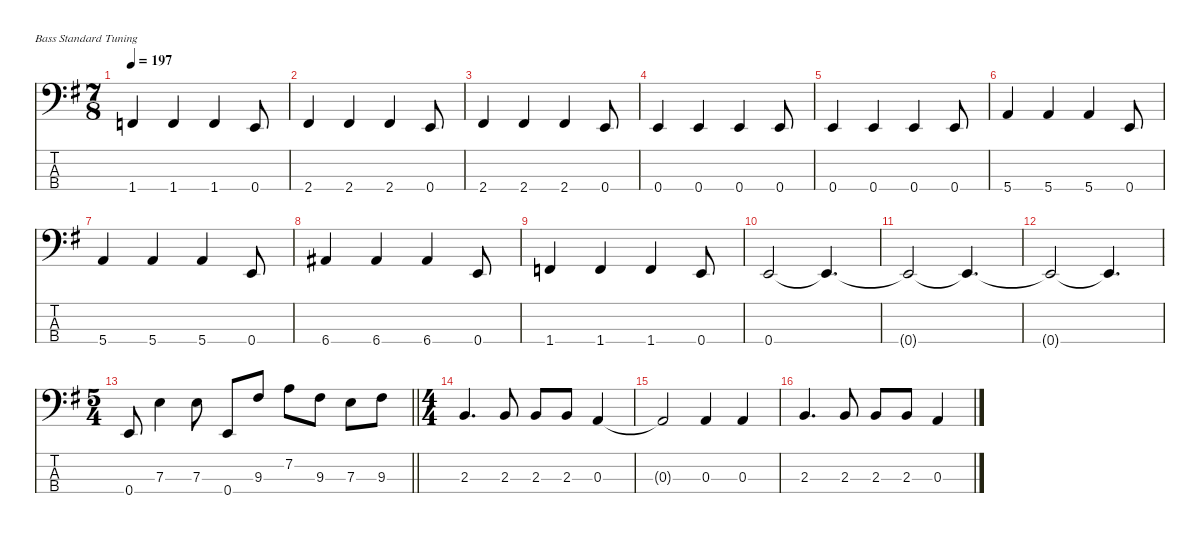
\defaultSystemsLayout 4
\hideDynamics
\bracketExtendMode nobrackets
\singleTrackTrackNamePolicy hidden
\multiTrackTrackNamePolicy hidden
\firstSystemTrackNameMode fullname
\firstSystemTrackNameOrientation horizontal
\otherSystemsTrackNameOrientation horizontal
\track ("Bass" "el.bs.") {defaultSystemsLayout 4 instrument electricbassfinger}
\staff {score tabs}
\tuning (G2 D2 A1 E1)
\ts (7 8)
\tempo 197
\clef f4
\ks eminor
1.4{acc forcenatural}.4{dy f beam Up} 1.4{acc forcenatural}.4{beam Up} 1.4{acc forcenatural}.4{beam Up} 0.4{acc forcenatural}.8{beam Up} |
2.4{acc #}.4{beam Up} 2.4{acc #}.4{beam Up} 2.4{acc #}.4{beam Up} 0.4{acc forcenatural}.8{beam Up} |
2.4{acc #}.4{beam Up} 2.4{acc #}.4{beam Up} 2.4{acc #}.4{beam Up} 0.4{acc forcenatural}.8{beam Up} |
0.4{acc forcenatural}.4{beam Up} 0.4{acc forcenatural}.4{beam Up} 0.4{acc forcenatural}.4{beam Up} 0.4{acc forcenatural}.8{beam Up} |
0.4{acc forcenatural}.4{beam Up} 0.4{acc forcenatural}.4{beam Up} 0.4{acc forcenatural}.4{beam Up} 0.4{acc forcenatural}.8{beam Up} |
5.4{acc forcenatural}.4{beam Up} 5.4{acc forcenatural}.4{beam Up} 5.4{acc forcenatural}.4{beam Up} 0.4{acc forcenatural}.8{beam Up} |
5.4{acc forcenatural}.4{beam Up} 5.4{acc forcenatural}.4{beam Up} 5.4{acc forcenatural}.4{beam Up} 0.4{acc forcenatural}.8{beam Up} |
6.4{acc #}.4{beam Up} 6.4{acc #}.4{beam Up} 6.4{acc #}.4{beam Up} 0.4{acc forcenatural}.8{beam Up} |
1.4{acc forcenatural}.4{beam Up} 1.4{acc forcenatural}.4{beam Up} 1.4{acc forcenatural}.4{beam Up} 0.4{acc forcenatural}.8{beam Up} |
0.4{acc forcenatural}.2{beam Up} 0.4{t acc forcenatural}.4{d beam Up} |
0.4{t acc forcenatural}.2{beam Up} 0.4{t acc forcenatural}.4{d beam Up} |
0.4{t acc forcenatural}.2{beam Up} 0.4{t acc forcenatural}.4{d beam Up} |
\ts (5 4)
\beaming (8 2 2 3)
\barLineRight lightlight
0.4{acc forcenatural}.8{beam Up} 7.3{acc forcenatural}.4{beam Down} 7.3{acc forcenatural}.8{beam Down} 0.4{acc forcenatural}.8{beam Up} 9.3{acc #}.8{beam Up beam split} 7.2{acc forcenatural}.8{beam Down beam merge} 9.3{acc #}.8{beam Down beam split} 7.3{acc forcenatural}.8{beam Down beam merge} 9.3{acc #}.8{beam Down} |
\ts (4 4)
\beaming (8 2 2 2 2)
2.3{acc forcenatural}.4{d beam Up} 2.3{acc forcenatural}.8{beam Up} 2.3{acc forcenatural}.8{beam Up} 2.3{acc forcenatural}.8{beam Up} 0.3{acc forcenatural}.4{beam Up} |
0.3{t acc forcenatural}.2{beam Up} 0.3{acc forcenatural}.4{beam Up} 0.3{acc forcenatural}.4{beam Up} |
2.3{acc forcenatural}.4{d beam Up} 2.3{acc forcenatural}.8{beam Up} 2.3{acc forcenatural}.8{beam Up} 2.3{acc forcenatural}.8{beam Up} 0.3{acc forcenatural}.4{beam Up}
